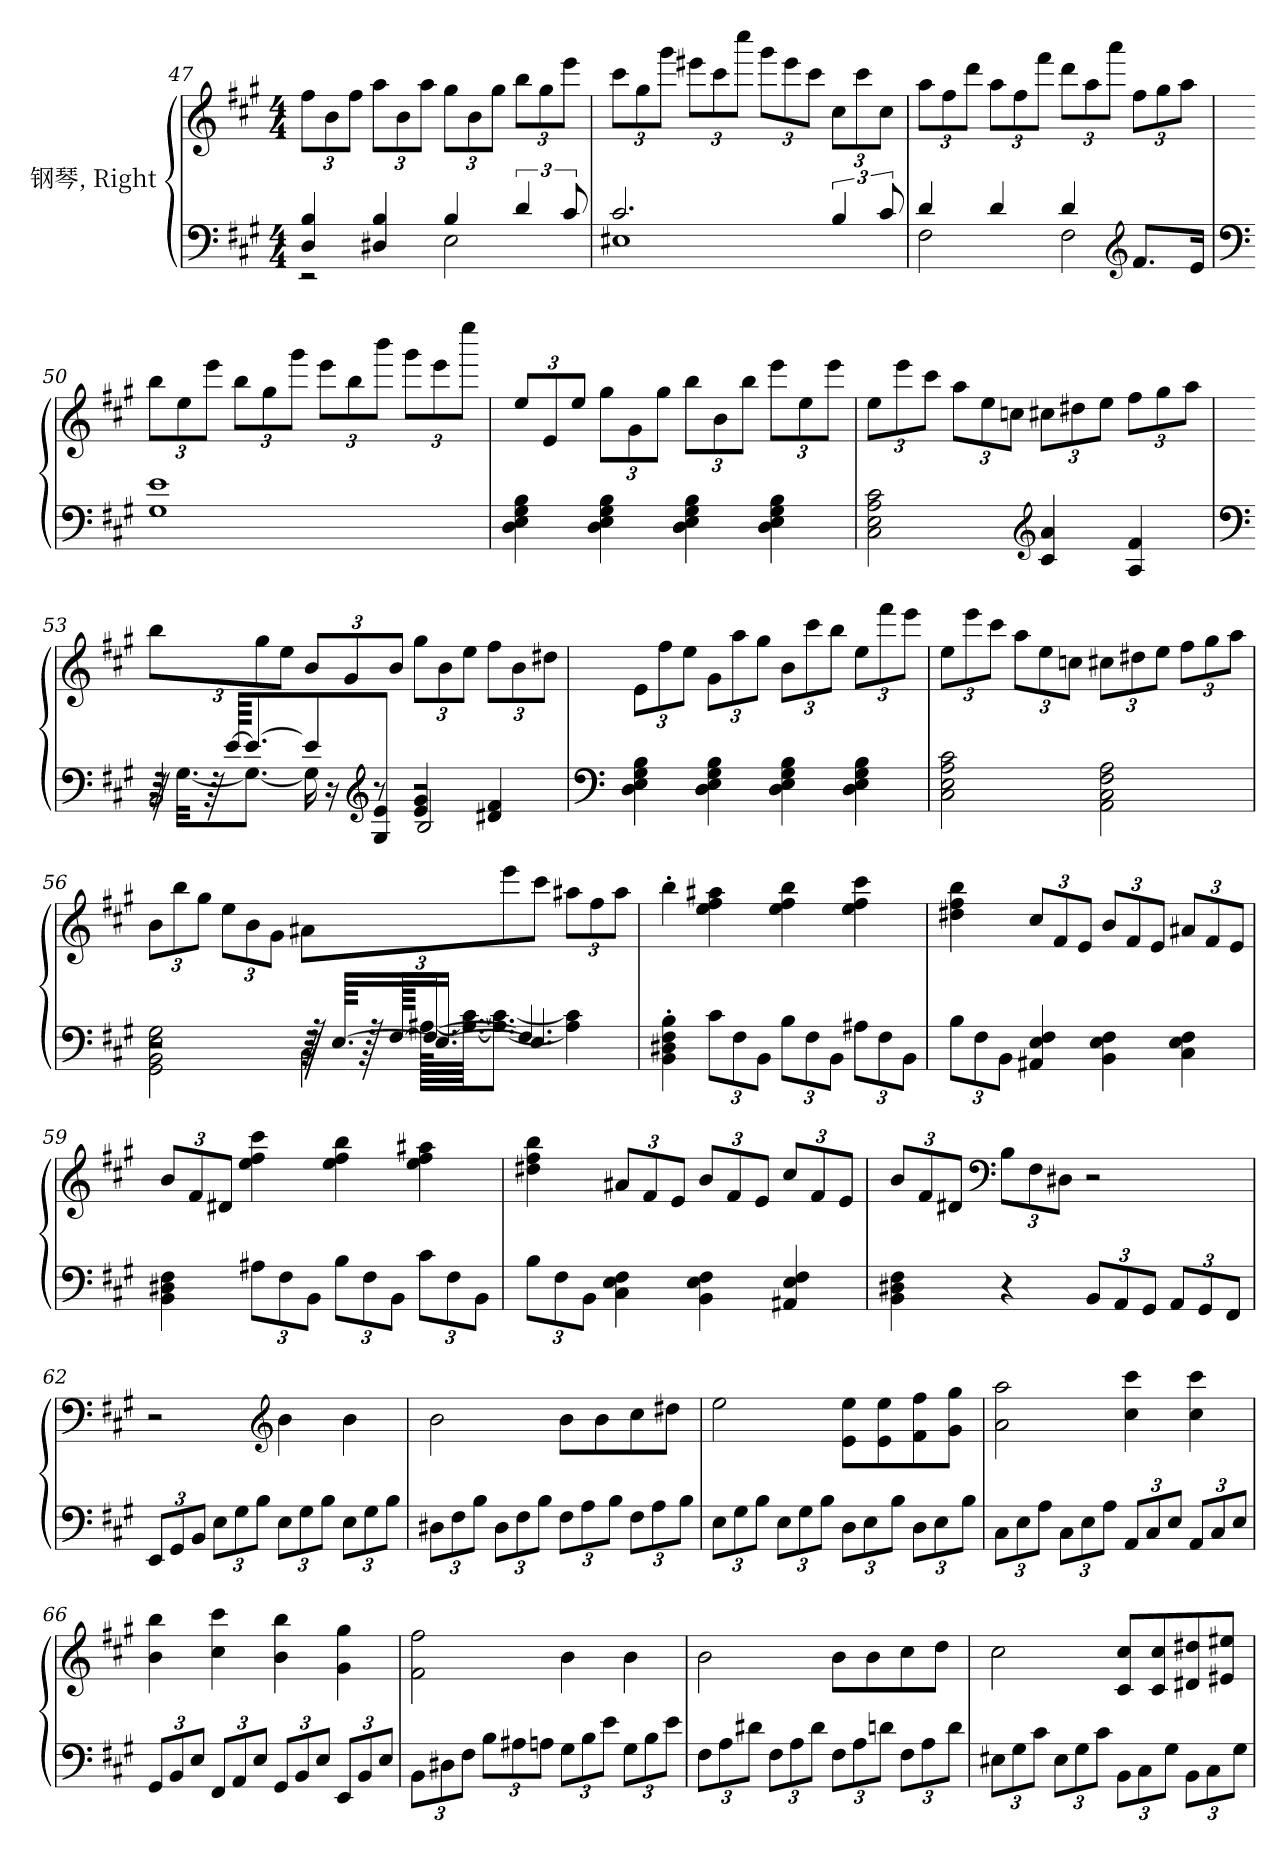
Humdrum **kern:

**kern	**kern
*part1	*part1
*staff2	*staff1
*I"钢琴, Right	*
*clefF4	*clefG2
*k[f#c#g#]	*k[f#c#g#]
*M4/4	*M4/4
=47	=47
*^	*
*	*	*Xbrackettup
4D/ 4B/	2r	12ff#\L
.	.	12b\
.	.	12ff#\J
*	*	*MM137
4D#X/ 4B/	.	12aa\L
.	.	12b\
.	.	12aa\J
4B/	2E\	12gg#\L
*	*	*MM140
.	.	12b\
.	.	12gg#\J
*	*	*MM142
6d/	.	12bb\L
.	.	12gg#\
12c#/	.	12eee\J
!!LO:LB:g=z
=48	=48	=48
2.c#/	1E#X	12ccc#\L
.	.	12gg#\
.	.	12ggg#\J
.	.	12eee#X\L
*	*	*MM135
.	.	12ccc#\
.	.	12cccc#\J
.	.	12ggg#\L
.	.	12eee#\
.	.	12ccc#\J
6B/	.	12cc#\L
.	.	12ccc#\
12c#/	.	12cc#\J
=49	=49	=49
4d/	2F#\	12aa\L
*	*	*MM130
.	.	12ff#\
.	.	12ddd\J
*	*	*MM135
4d/	.	12aa\L
.	.	12ff#\
*	*	*MM138
.	.	12fff#\J
4d/	2F#\	12ddd\L
.	.	12aa\
.	.	12aaa\J
*clefG2	*	*
*	*	*MM142
8.f#/L	.	12ff#\L
.	.	12gg#\
.	.	12aa\J
16e/Jk	.	.
*v	*v	*
!!LO:LB:g=z
=50	=50
*clefF4	*
1G# 1e	12bb\L
.	12ee\
.	12eee\J
.	12bb\L
.	12gg#\
.	12ggg#\J
.	12eee\L
.	12bb\
.	12bbb\J
*	*MM133
.	12ggg#\L
.	12eee\
.	12eeee\J
=51	=51
4D\ 4E\ 4G#\ 4B\	12ee/L
.	12e/
.	12ee/J
4D\ 4E\ 4G#\ 4B\	12gg#\L
.	12g#\
.	12gg#\J
4D\ 4E\ 4G#\ 4B\	12bb\L
.	12b\
.	12bb\J
4D\ 4E\ 4G#\ 4B\	12eee\L
.	12ee\
.	12eee\J
=52	=52
2C#\ 2E\ 2A\ 2c#\	12ee\L
.	12eee\
.	12ccc#\J
.	12aa\L
.	12ee\
.	12ccn\J
*clefG2	*
4c#/ 4a/	12cc#X\L
.	12dd#X\
.	12ee\J
4A/ 4f#/	12ff#\L
.	12gg#\
.	12aa\J
!!LO:LB:g=z
=53	=53
*clefF4	*
*^	*
*	*^	*
32r	64r	2BB/	12bb\L
.	[32.G#\KKL	.	.
64r	.	.	.
[64e/KKKL	.	.	.
8.e/_	8.G#\J_	.	.
.	.	.	12gg#\
.	.	.	12ee\J
8e/]	16G#\]	.	12b/L
.	16r	.	.
*	*	*	*MM132
.	.	.	12g#/
*clefG2	*	*	*
8G#/ 8e/J	8r	.	.
.	.	.	12b/J
*	*	*	*MM128
4e/ 4g#/	2r	2B/	12gg#\L
.	.	.	12b\
.	.	.	12ee\J
4d#X/ 4f#/	.	.	12ff#\L
*	*	*	*MM121
.	.	.	12b\
.	.	.	12dd#X\J
*v	*v	*v	*
=54	=54
*clefF4	*
4D\ 4E\ 4G#\ 4B\	12e\L
.	12ff#\
*	*MM127
.	12ee\J
4D\ 4E\ 4G#\ 4B\	12g#\L
.	12aa\
.	12gg#\J
4D\ 4E\ 4G#\ 4B\	12b\L
.	12ccc#\
.	12bb\J
4D\ 4E\ 4G#\ 4B\	12ee\L
.	12fff#\
.	12eee\J
!!LO:LB:g=z
=55	=55
2C#\ 2E\ 2A\ 2c#\	12ee\L
.	12eee\
.	12ccc#\J
.	12aa\L
.	12ee\
.	12ccn\J
2AA\ 2C#\ 2F#\ 2A\	12cc#X\L
.	12dd#X\
.	12ee\J
.	12ff#\L
.	12gg#\
.	12aa\J
=56	=56
*^	*
*	*^	*
*	*	*^	*
2r	2GG#\ 2BB\ 2E\ 2G#\	2r	2r	12b\L
.	.	.	.	12bb\
.	.	.	.	12gg#\J
*	*	*	*	*MM126
.	.	.	.	12ee\L
.	.	.	.	12b\
.	.	.	.	12g#\J
64r	32r	128r	2C#\	12a#X\L
.	.	[64.E/KKLL	.	.
128r	.	.	.	.
[128F#/KKKLL	.	.	.	.
16.F#/JJ_	[128A#X\KLLLL	16.E/JJ_	.	.
.	64.A#\_ [64.c#\JJJ	.	.	.
.	8.A#\_ 8.c#\_J	.	.	.
.	.	.	.	12eee\
4.F#/]	.	4.E/]	.	.
.	.	.	.	12ccc#\J
.	4A#\] 4c#\]	.	.	12aa#X\L
*	*	*	*	*MM113
.	.	.	.	12ff#\
.	.	.	.	12aa#\J
*v	*v	*v	*v	*
!!LO:PB:g=z
=57	=57
*	*MM125
4BB\' 4D#X\' 4F#\' 4B\'	4bb'\
*Xbrackettup	*
12c#\L	4ee\ 4ff#\ 4aa#X\
12F#\	.
12BB\J	.
12B\L	4ee\ 4ff#\ 4bb\
12F#\	.
12BB\J	.
12A#X\L	4ee\ 4ff#\ 4ccc#\
12F#\	.
12BB\J	.
=58	=58
12B\L	4dd#X\ 4ff#\ 4bb\
12F#\	.
12BB\J	.
*	*MM126
4AA#X/ 4E/ 4F#/	12cc#/L
.	12f#/
.	12e/J
4BB\ 4E\ 4F#\	12b/L
.	12f#/
.	12e/J
4C#\ 4E\ 4F#\	12a#X/L
.	12f#/
.	12e/J
=59	=59
4BB\ 4D#X\ 4F#\	12b/L
.	12f#/
.	12d#X/J
*	*MM128
12A#X\L	4ee\ 4ff#\ 4ccc#\
12F#\	.
12BB\J	.
12B\L	4ee\ 4ff#\ 4bb\
12F#\	.
12BB\J	.
12c#\L	4ee\ 4ff#\ 4aa#X\
12F#\	.
12BB\J	.
!!LO:LB:g=z
=60	=60
*	*MM136
12B\L	4dd#X\ 4ff#\ 4bb\
12F#\	.
12BB\J	.
4C#\ 4E\ 4F#\	12a#X/L
.	12f#/
.	12e/J
4BB\ 4E\ 4F#\	12b/L
.	12f#/
.	12e/J
4AA#X/ 4E/ 4F#/	12cc#/L
.	12f#/
.	12e/J
=61	=61
*	*MM133
4BB\ 4D#X\ 4F#\	12b/L
.	12f#/
.	12d#X/J
*	*clefF4
4r	12B\L
.	12F#\
.	12D#X\J
12BB/L	2r
12AA/	.
12GG#/J	.
12AA/L	.
12GG#/	.
12FF#/J	.
=62	=62
12EE/L	2r
12GG#/	.
12BB/J	.
12E\L	.
12G#\	.
12B\J	.
*	*clefG2
12E\L	4b\
12G#\	.
12B\J	.
12E\L	4b\
12G#\	.
12B\J	.
!!LO:LB:g=z
=63	=63
12D#X\L	2b\
12F#\	.
12B\J	.
12D#\L	.
12F#\	.
12B\J	.
*	*MM149
12F#\L	8b\L
12A\	.
.	8b\
12B\J	.
12F#\L	8cc#\
12A\	.
.	8dd#X\J
12B\J	.
=64	=64
12E\L	2ee\
12G#\	.
12B\J	.
12E\L	.
12G#\	.
12B\J	.
12D\L	8e\ 8ee\L
12E\	.
.	8e\ 8ee\
12B\J	.
*	*MM134
12D\L	8f#\ 8ff#\
12E\	.
.	8g#\ 8gg#\J
12B\J	.
=65	=65
12C#\L	2a\ 2aa\
12E\	.
12A\J	.
12C#\L	.
12E\	.
12A\J	.
12AA/L	4cc#\ 4ccc#\
12C#/	.
12E/J	.
12AA/L	4cc#\ 4ccc#\
12C#/	.
12E/J	.
!!LO:LB:g=z
=66	=66
*	*MM135
12GG#/L	4b\ 4bb\
12BB/	.
12E/J	.
12FF#/L	4cc#\ 4ccc#\
12AA/	.
12E/J	.
12GG#/L	4b\ 4bb\
12BB/	.
12E/J	.
12EE/L	4g#\ 4gg#\
12BB/	.
12E/J	.
=67	=67
12BB\L	2f#\ 2ff#\
12D#X\	.
12F#\J	.
12B\L	.
12A#X\	.
12An\J	.
12G#\L	4b\
12B\	.
12e\J	.
12G#\L	4b\
12B\	.
12e\J	.
=68	=68
12F#\L	2b\
12A\	.
12d#X\J	.
12F#\L	.
12A\	.
12d#\J	.
12F#\L	8b\L
12A\	.
.	8b\
12dn\J	.
12F#\L	8cc#\
12A\	.
.	8dd\J
12d\J	.
!!LO:LB:g=z
=69	=69
12E#X\L	2cc#\
12G#\	.
12c#\J	.
12E#\L	.
12G#\	.
12c#\J	.
12BB\L	8c#/ 8cc#/L
12C#\	.
.	8c#/ 8cc#/
12G#\J	.
12BB\L	8d#X/ 8dd#X/
12C#\	.
.	8e#X/ 8ee#X/J
12G#\J	.
=	=
*-	*-
